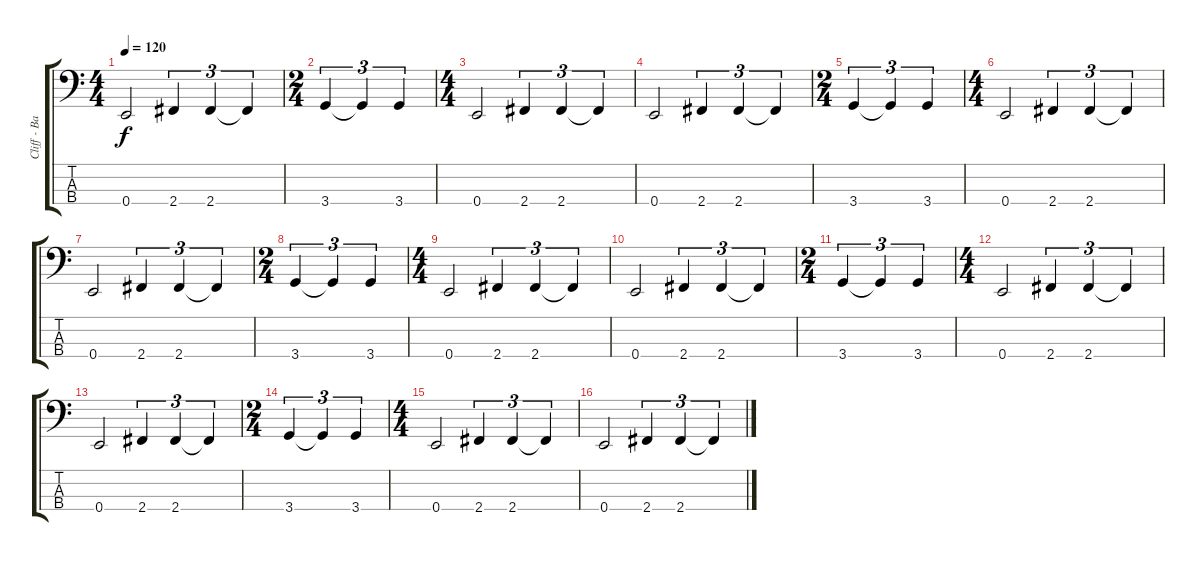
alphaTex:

\track ("Cliff - Bass" "Cliff - Ba") {instrument electricbassfinger}
\staff {score tabs}
\tuning (G2 D2 A1 E1) {hide}
\ts (4 4)
\tempo 120
\clef f4
\ks c
0.4.2{dy f} 2.4.4{tu (3 2)} 2.4.4{tu (3 2)} 2.4{t}.4{tu (3 2)} |
\ts (2 4)
3.4.4{tu (3 2)} 3.4{t}.4{tu (3 2)} 3.4.4{tu (3 2)} |
\ts (4 4)
0.4.2 2.4.4{tu (3 2)} 2.4.4{tu (3 2)} 2.4{t}.4{tu (3 2)} |
0.4.2 2.4.4{tu (3 2)} 2.4.4{tu (3 2)} 2.4{t}.4{tu (3 2)} |
\ts (2 4)
3.4.4{tu (3 2)} 3.4{t}.4{tu (3 2)} 3.4.4{tu (3 2)} |
\ts (4 4)
0.4.2 2.4.4{tu (3 2)} 2.4.4{tu (3 2)} 2.4{t}.4{tu (3 2)} |
0.4.2 2.4.4{tu (3 2)} 2.4.4{tu (3 2)} 2.4{t}.4{tu (3 2)} |
\ts (2 4)
3.4.4{tu (3 2)} 3.4{t}.4{tu (3 2)} 3.4.4{tu (3 2)} |
\ts (4 4)
0.4.2 2.4.4{tu (3 2)} 2.4.4{tu (3 2)} 2.4{t}.4{tu (3 2)} |
0.4.2 2.4.4{tu (3 2)} 2.4.4{tu (3 2)} 2.4{t}.4{tu (3 2)} |
\ts (2 4)
3.4.4{tu (3 2)} 3.4{t}.4{tu (3 2)} 3.4.4{tu (3 2)} |
\ts (4 4)
0.4.2 2.4.4{tu (3 2)} 2.4.4{tu (3 2)} 2.4{t}.4{tu (3 2)} |
0.4.2 2.4.4{tu (3 2)} 2.4.4{tu (3 2)} 2.4{t}.4{tu (3 2)} |
\ts (2 4)
3.4.4{tu (3 2)} 3.4{t}.4{tu (3 2)} 3.4.4{tu (3 2)} |
\ts (4 4)
0.4.2 2.4.4{tu (3 2)} 2.4.4{tu (3 2)} 2.4{t}.4{tu (3 2)} |
0.4.2 2.4.4{tu (3 2)} 2.4.4{tu (3 2)} 2.4{t}.4{tu (3 2)}
